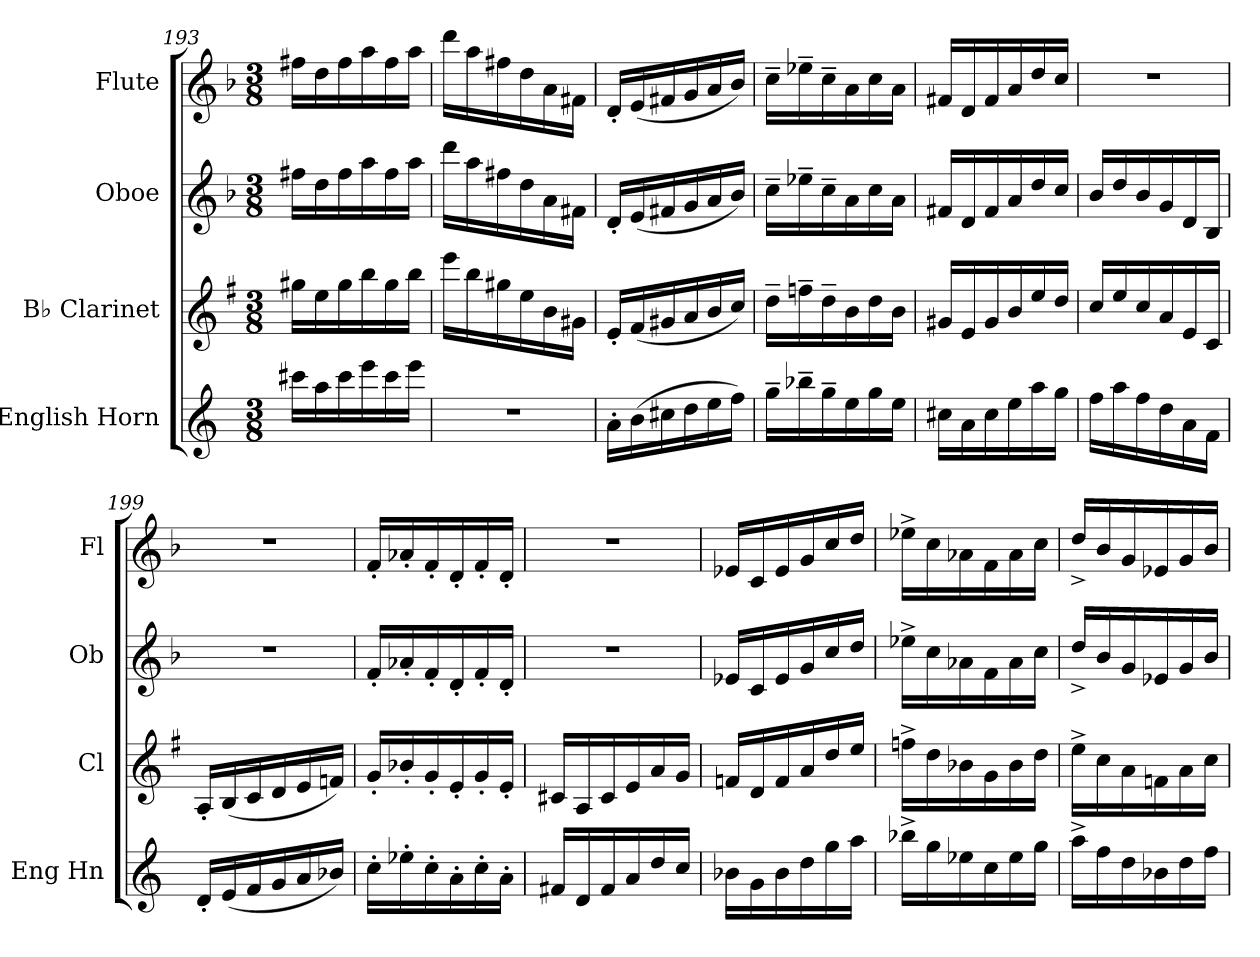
**kern	**kern	**kern	**kern
*part4	*part3	*part2	*part1
*staff4	*staff3	*staff2	*staff1
*I"English Horn	*I"B♭ Clarinet	*I"Oboe	*I"Flute
*I'Eng Hn	*I'Cl	*I'Ob	*I'Fl
!!LO:LB:g=z
*clefG2	*clefG2	*clefG2	*clefG2
*ITrd4c7	*ITrd1c2	*	*
*k[b-]	*k[b-]	*k[b-]	*k[b-]
*M3/8	*M3/8	*M3/8	*M3/8
=193	=193	=193	=193
16ff#X\LL	16ff#X\LL	16ff#X\LL	16ff#X\LL
16dd\	16dd\	16dd\	16dd\
16ff#\	16ff#\	16ff#\	16ff#\
16aa\	16aa\	16aa\	16aa\
16ff#\	16ff#\	16ff#\	16ff#\
16aa\JJ	16aa\JJ	16aa\JJ	16aa\JJ
=194	=194	=194	=194
4.r	16ddd\LL	16ddd\LL	16ddd\LL
.	16aa\	16aa\	16aa\
.	16ff#X\	16ff#X\	16ff#X\
.	16dd\	16dd\	16dd\
.	16a\	16a\	16a\
.	16f#X\JJ	16f#X\JJ	16f#X\JJ
=195	=195	=195	=195
16d'\LL	16d'/LL	16d'/LL	16d'/LL
(16e\	(16e/	(16e/	(16e/
16f#X\	16f#X/	16f#X/	16f#X/
16g\	16g/	16g/	16g/
16a\	16a/	16a/	16a/
16b-\JJ)	16b-/JJ)	16b-/JJ)	16b-/JJ)
=196	=196	=196	=196
16cc~\LL	16cc~\LL	16cc~\LL	16cc~\LL
16ee-X~\	16ee-X~\	16ee-X~\	16ee-X~\
16cc~\	16cc~\	16cc~\	16cc~\
16a\	16a\	16a\	16a\
16cc\	16cc\	16cc\	16cc\
16a\JJ	16a\JJ	16a\JJ	16a\JJ
=197	=197	=197	=197
16f#X\LL	16f#X/LL	16f#X/LL	16f#X/LL
16d\	16d/	16d/	16d/
16f#\	16f#/	16f#/	16f#/
16a\	16a/	16a/	16a/
16dd\	16dd/	16dd/	16dd/
16cc\JJ	16cc/JJ	16cc/JJ	16cc/JJ
=198	=198	=198	=198
16b-\LL	16b-/LL	16b-/LL	4.r
16dd\	16dd/	16dd/	.
16b-\	16b-/	16b-/	.
16g\	16g/	16g/	.
16d\	16d/	16d/	.
16B-\JJ	16B-/JJ	16B-/JJ	.
!!LO:LB:g=z
=199	=199	=199	=199
16G'/LL	16G'/LL	4.r	4.r
(16A/	(16A/	.	.
16B-/	16B-/	.	.
16c/	16c/	.	.
16d/	16d/	.	.
16e-X/JJ)	16e-X/JJ)	.	.
=200	=200	=200	=200
16f'\LL	16f'/LL	16f'/LL	16f'/LL
16a-X'\	16a-X'/	16a-X'/	16a-X'/
16f'\	16f'/	16f'/	16f'/
16d'\	16d'/	16d'/	16d'/
16f'\	16f'/	16f'/	16f'/
16d'\JJ	16d'/JJ	16d'/JJ	16d'/JJ
=201	=201	=201	=201
16Bn/LL	16Bn/LL	4.r	4.r
16G/	16G/	.	.
16B/	16B/	.	.
16d/	16d/	.	.
16g/	16g/	.	.
16f/JJ	16f/JJ	.	.
=202	=202	=202	=202
16e-X\LL	16e-X/LL	16e-X/LL	16e-X/LL
16c\	16c/	16c/	16c/
16e-\	16e-/	16e-/	16e-/
16g\	16g/	16g/	16g/
16cc\	16cc/	16cc/	16cc/
16dd\JJ	16dd/JJ	16dd/JJ	16dd/JJ
=203	=203	=203	=203
16ee-X^\LL	16ee-X^\LL	16ee-X^\LL	16ee-X^\LL
16cc\	16cc\	16cc\	16cc\
16a-X\	16a-X\	16a-X\	16a-X\
16f\	16f\	16f\	16f\
16a-\	16a-\	16a-\	16a-\
16cc\JJ	16cc\JJ	16cc\JJ	16cc\JJ
=204	=204	=204	=204
16dd^\LL	16dd^\LL	16dd^/LL	16dd^/LL
16b-\	16b-\	16b-/	16b-/
16g\	16g\	16g/	16g/
16e-X\	16e-X\	16e-X/	16e-X/
16g\	16g\	16g/	16g/
16b-\JJ	16b-\JJ	16b-/JJ	16b-/JJ
=	=	=	=
*-	*-	*-	*-
